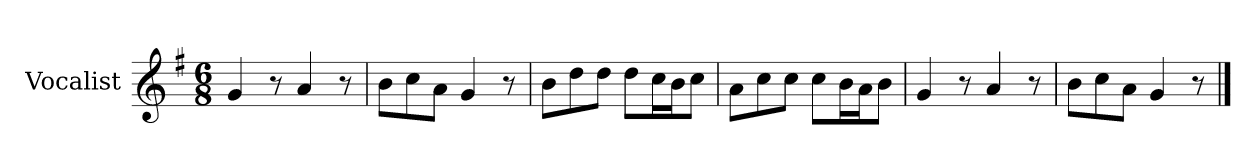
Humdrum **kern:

**kern
*part1
*staff1
*I"Vocalist
*k[f#]
*G:
*M6/8
=1
4g
8r
4a
8r
=2
8bL
8cc
8aJ
4g
8r
=3
8bL
8dd
8ddJ
8ddL
16ccL
16bJ
8ccJ
=4
8aL
8cc
8ccJ
8ccL
16bL
16aJ
8bJ
=5
4g
8r
4a
8r
=6
8bL
8cc
8aJ
4g
8r
==
*-
